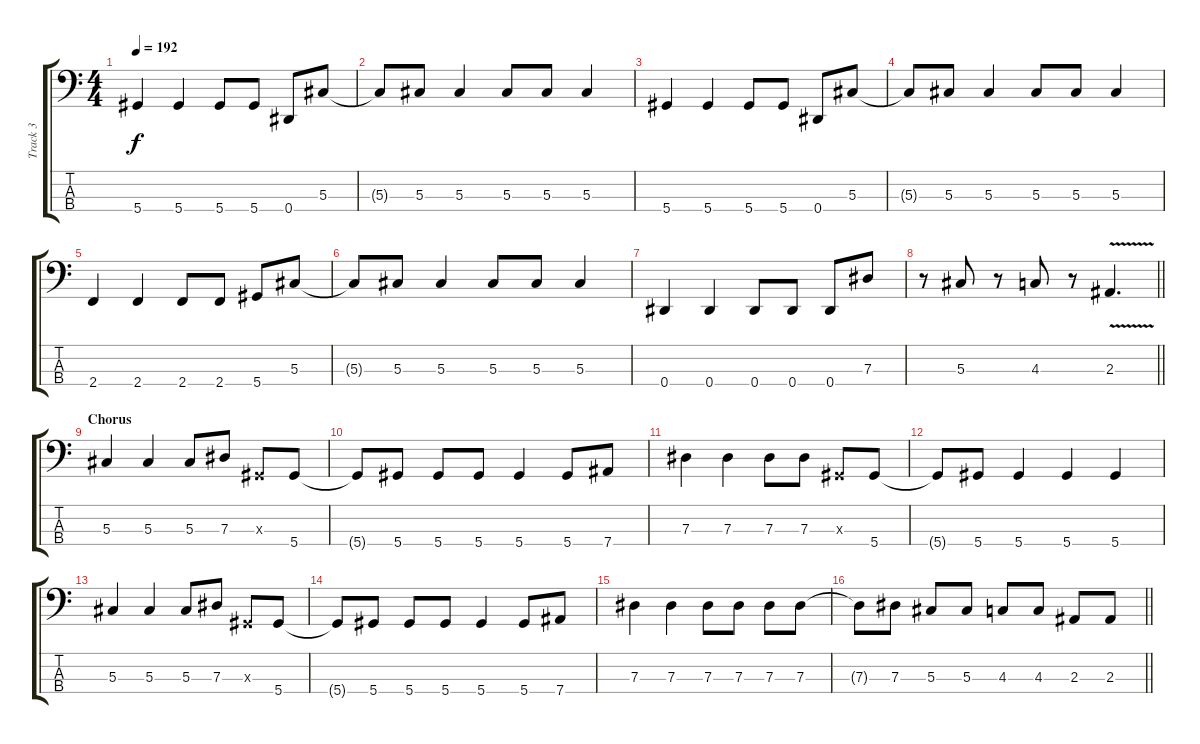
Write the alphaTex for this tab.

\track ("Track 3" "Track 3") {instrument electricbassfinger}
\staff {score tabs}
\tuning (Gb2 Db2 Ab1 Eb1) {hide}
\ts (4 4)
\tempo 192
\clef f4
\ks c
5.4.4{dy f} 5.4.4 5.4.8 5.4.8 0.4.8 5.3.8 |
5.3{t}.8 5.3.8 5.3.4 5.3.8 5.3.8 5.3.4 |
5.4.4 5.4.4 5.4.8 5.4.8 0.4.8 5.3.8 |
5.3{t}.8 5.3.8 5.3.4 5.3.8 5.3.8 5.3.4 |
2.4.4 2.4.4 2.4.8 2.4.8 5.4.8 5.3.8 |
5.3{t}.8 5.3.8 5.3.4 5.3.8 5.3.8 5.3.4 |
0.4.4 0.4.4 0.4.8 0.4.8 0.4.8 7.3.8 |
\barLineRight lightlight
r.8 5.3.8 r.8 4.3.8 r.8 2.3{v}.4{d} |
\section ("" "Chorus")
5.3.4 5.3.4 5.3.8 7.3.8 0.3{x}.8 5.4.8 |
5.4{t}.8 5.4.8 5.4.8 5.4.8 5.4.4 5.4.8 7.4.8 |
7.3.4 7.3.4 7.3.8 7.3.8 0.3{x}.8 5.4.8 |
5.4{t}.8 5.4.8 5.4.4 5.4.4 5.4.4 |
5.3.4 5.3.4 5.3.8 7.3.8 0.3{x}.8 5.4.8 |
5.4{t}.8 5.4.8 5.4.8 5.4.8 5.4.4 5.4.8 7.4.8 |
7.3.4 7.3.4 7.3.8 7.3.8 7.3.8 7.3.8 |
\barLineRight lightlight
7.3{t}.8 7.3.8 5.3.8 5.3.8 4.3.8 4.3.8 2.3.8 2.3.8
